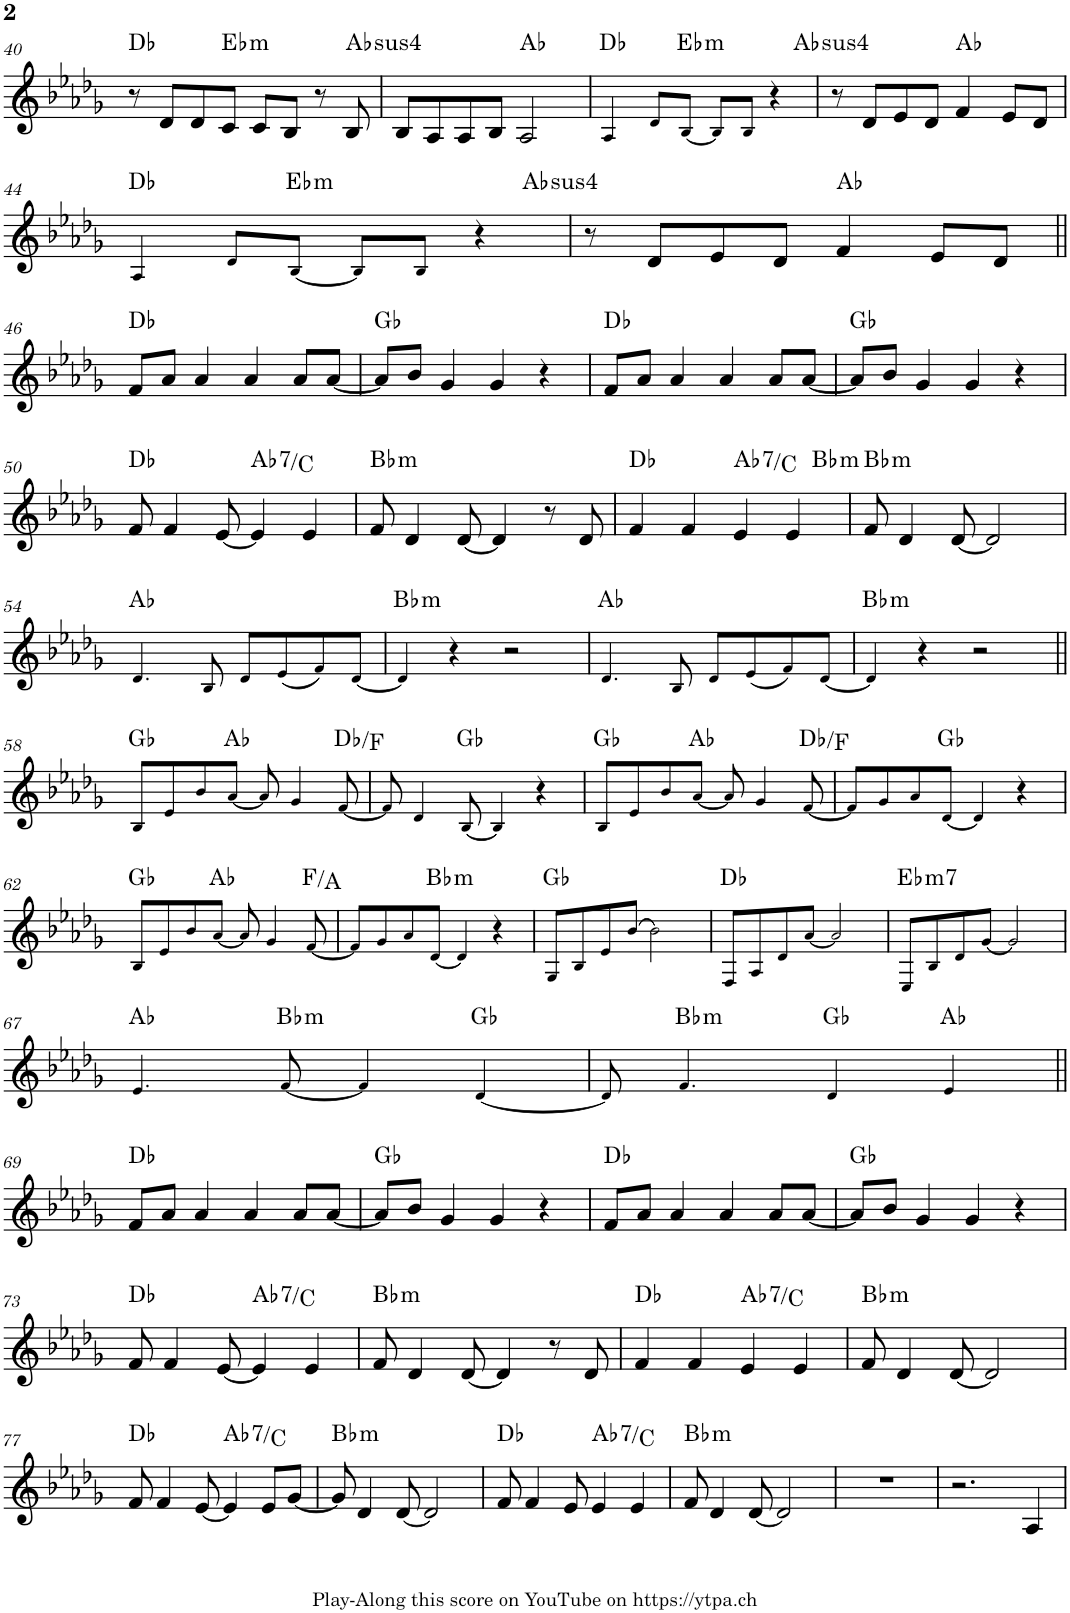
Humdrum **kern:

**kern	**harte
*part1	*part1
*staff1	*
*I"Piano	*
*I'Pno.	*
!!LO:PB:g=z
*clefG2	*
*k[b-e-a-d-g-]	*
*M4/4	*
=40	=40
8r	Db:maj
8d-/L	.
8d-/	.
!	!LO:H:kt=m
8c/J	Eb:min
8c/L	.
8B-/J	.
8r	.
!	!LO:H:kt=4
8B-/	Ab:sus4
=41	=41
8B-/L	.
8A-/	.
8A-/	.
8B-/J	.
2A-/	Ab:maj
=42	=42
*^	*
4A-!/	2..ryy	Db:maj
8d-!/L	.	.
!	!	!LO:H:kt=m
[8B-!/J	.	Eb:min
8B-!/L]	.	.
8B-!/J	.	.
4r	.	.
!	!	!LO:H:kt=4
.	8ryy	Ab:sus4
*v	*v	*
=43	=43
8r	.
8d-/L	.
8e-/	.
8d-/J	.
4f/	Ab:maj
8e-/L	.
8d-/J	.
!!LO:LB:g=z
=44	=44
*^	*
4A-!/	2..ryy	Db:maj
8d-!/L	.	.
!	!	!LO:H:kt=m
[8B-!/J	.	Eb:min
8B-!/L]	.	.
8B-!/J	.	.
4r	.	.
!	!	!LO:H:kt=4
.	8ryy	Ab:sus4
*v	*v	*
=45	=45
8r	.
8d-/L	.
8e-/	.
8d-/J	.
4f/	Ab:maj
8e-/L	.
8d-/J	.
!!LO:LB:g=z
=46||	=46||
8f/L	Db:maj
8a-/J	.
4a-/	.
4a-/	.
8a-/L	.
[8a-/J	.
=47	=47
8a-/L]	Gb:maj
8b-/J	.
4g-/	.
4g-/	.
4r	.
=48	=48
8f/L	Db:maj
8a-/J	.
4a-/	.
4a-/	.
8a-/L	.
[8a-/J	.
=49	=49
8a-/L]	Gb:maj
8b-/J	.
4g-/	.
4g-/	.
4r	.
!!LO:LB:g=z
=50	=50
8f/	Db:maj
4f/	.
[8e-/	.
!	!LO:H:kt=7
4e-/]	Ab:7/3
4e-/	.
=51	=51
!	!LO:H:kt=m
8f/	Bb:min
4d-/	.
[8d-/	.
4d-/]	.
8r	.
8d-/	.
=52	=52
*^	*
4f/	2..ryy	Db:maj
4f/	.	.
!	!	!LO:H:kt=7
4e-/	.	Ab:7/3
4e-/	.	.
!	!	!LO:H:kt=m
.	8ryy	Bb:min
=53	=53	=53
!	!	!LO:H:kt=m
*v	*v	*
8f/	Bb:min
4d-/	.
[8d-/	.
2d-/]	.
!!LO:LB:g=z
=54	=54
4.d-!/	Ab:maj
8B-!/	.
8d-!/L	.
(8e-!/	.
8f!/)	.
[8d-!/J	.
=55	=55
!	!LO:H:kt=m
4d-!/]	Bb:min
4r	.
2r	.
=56	=56
4.d-!/	Ab:maj
8B-!/	.
8d-!/L	.
(8e-!/	.
8f!/)	.
[8d-!/J	.
=57	=57
!	!LO:H:kt=m
4d-!/]	Bb:min
4r	.
2r	.
!!LO:LB:g=z
=58||	=58||
8B-!/L	Gb:maj
8e-!/	.
8b-!/	.
[8a-!/J	Ab:maj
8a-!/]	.
4g-!/	.
[8f!/	Db:maj/3
=59	=59
8f!/]	.
4d-!/	.
[8B-!/	Gb:maj
4B-!/]	.
4r	.
=60	=60
8B-!/L	Gb:maj
8e-!/	.
8b-!/	.
[8a-!/J	Ab:maj
8a-!/]	.
4g-!/	.
[8f!/	Db:maj/3
=61	=61
8f!/L]	.
8g-!/	.
8a-!/	.
[8d-!/J	Gb:maj
4d-!/]	.
4r	.
!!LO:LB:g=z
=62	=62
8B-!/L	Gb:maj
8e-!/	.
8b-!/	.
[8a-!/J	Ab:maj
8a-!/]	.
4g-!/	.
[8f!/	F:maj/3
=63	=63
8f!/L]	.
8g-!/	.
8a-!/	.
!	!LO:H:kt=m
[8d-!/J	Bb:min
4d-!/]	.
4r	.
=64	=64
8G-!/L	Gb:maj
8B-!/	.
8e-!/	.
[8b-!/J	.
2b-!\]	.
=65	=65
8F!/L	Db:maj
8A-!/	.
8d-!/	.
[8a-!/J	.
2a-!/]	.
=66	=66
!	!LO:H:kt=m7
8E-!/L	Eb:min7
8B-!/	.
8d-!/	.
[8g-!/J	.
2g-!/]	.
!!LO:LB:g=z
=67	=67
4.e-!/	Ab:maj
!	!LO:H:kt=m
[8f!/	Bb:min
4f!/]	.
[4d-!/	Gb:maj
=68	=68
8d-!/]	.
!	!LO:H:kt=m
4.f!/	Bb:min
4d-!/	Gb:maj
4e-!/	Ab:maj
!!LO:LB:g=z
=69||	=69||
8f/L	Db:maj
8a-/J	.
4a-/	.
4a-/	.
8a-/L	.
[8a-/J	.
=70	=70
8a-/L]	Gb:maj
8b-/J	.
4g-/	.
4g-/	.
4r	.
=71	=71
8f/L	Db:maj
8a-/J	.
4a-/	.
4a-/	.
8a-/L	.
[8a-/J	.
=72	=72
8a-/L]	Gb:maj
8b-/J	.
4g-/	.
4g-/	.
4r	.
!!LO:LB:g=z
=73	=73
8f/	Db:maj
4f/	.
[8e-/	.
!	!LO:H:kt=7
4e-/]	Ab:7/3
4e-/	.
=74	=74
!	!LO:H:kt=m
8f/	Bb:min
4d-/	.
[8d-/	.
4d-/]	.
8r	.
8d-/	.
=75	=75
4f/	Db:maj
4f/	.
!	!LO:H:kt=7
4e-/	Ab:7/3
4e-/	.
=76	=76
!	!LO:H:kt=m
8f/	Bb:min
4d-/	.
[8d-/	.
2d-/]	.
!!LO:LB:g=z
=77	=77
8f/	Db:maj
4f/	.
[8e-/	.
!	!LO:H:kt=7
4e-/]	Ab:7/3
8e-/L	.
[8g-/J	.
=78	=78
!	!LO:H:kt=m
8g-/]	Bb:min
4d-/	.
[8d-/	.
2d-/]	.
=79	=79
8f/	Db:maj
4f/	.
8e-/	.
!	!LO:H:kt=7
4e-/	Ab:7/3
4e-/	.
=80	=80
!	!LO:H:kt=m
8f/	Bb:min
4d-/	.
[8d-/	.
2d-/]	.
=81	=81
1r	.
=82	=82
2.r	.
4A-/	.
=	=
*-	*-
